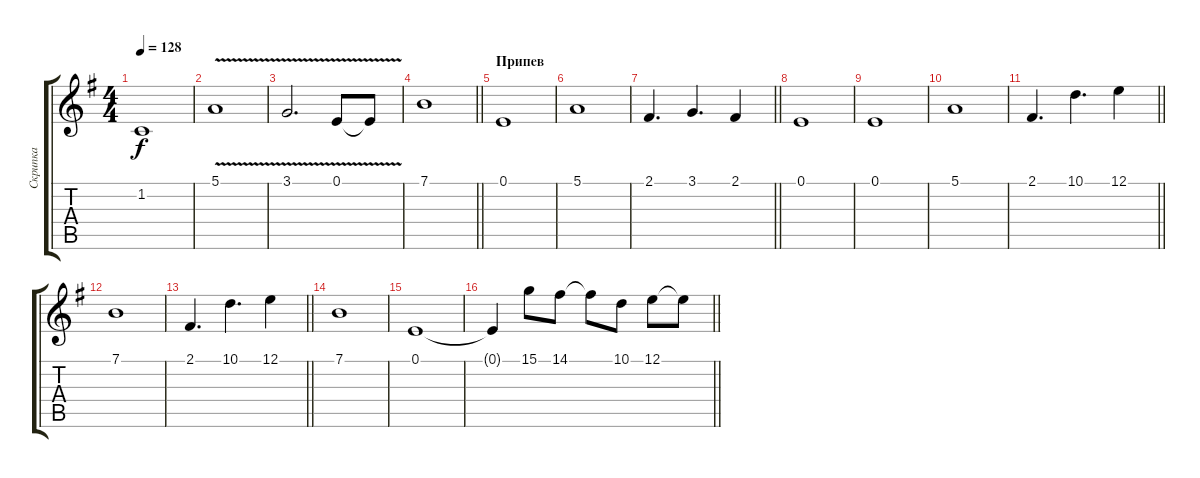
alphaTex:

\track ("Скрипка" "Скрипка") {instrument viola}
\staff {score tabs}
\tuning (E4 B3 G3 D3 A2 E2) {hide}
\ts (4 4)
\tempo 128
\clef g2
\ks eminor
1.2.1{dy f} |
5.1{v}.1 |
3.1{v}.2{d} 0.1{v}.8 0.1{t}.8 |
\barLineRight lightlight
7.1.1 |
\section ("" "Припев")
0.1.1 |
5.1.1 |
\barLineRight lightlight
2.1.4{d} 3.1.4{d} 2.1.4 |
0.1.1 |
0.1.1 |
5.1.1 |
\barLineRight lightlight
2.1.4{d} 10.1.4{d} 12.1.4 |
7.1.1 |
\barLineRight lightlight
2.1.4{d} 10.1.4{d} 12.1.4 |
7.1.1 |
0.1.1 |
\barLineRight lightlight
0.1{t}.4 15.1.8 14.1.8 14.1{t}.8 10.1.8 12.1.8 12.1{t}.8
